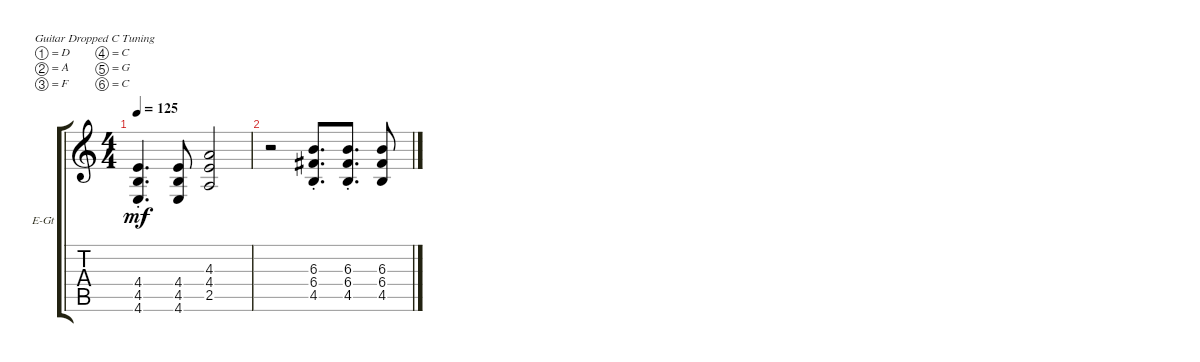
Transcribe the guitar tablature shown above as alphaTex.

\defaultSystemsLayout 4
\bracketExtendMode groupsimilarinstruments
\firstSystemTrackNameOrientation horizontal
\otherSystemsTrackNameOrientation horizontal
\track ("Original Riff" "E-Gt") {instrument overdrivenguitar}
\staff {score tabs}
\tuning (D4 A3 F3 C3 G2 C2)
\ts (4 4)
\tempo 125
\clef g2
\ks c
(4.6{st} 4.5{st} 4.4{st}).4{d dy mf} (4.5 4.4 4.6).8 (2.5 4.4 4.3).2 |
r.2 (4.5{st} 6.4{st} 6.3{st}).8{d} (4.5{st} 6.4{st} 6.3{st}).8{d} (6.3 6.4 4.5).8
